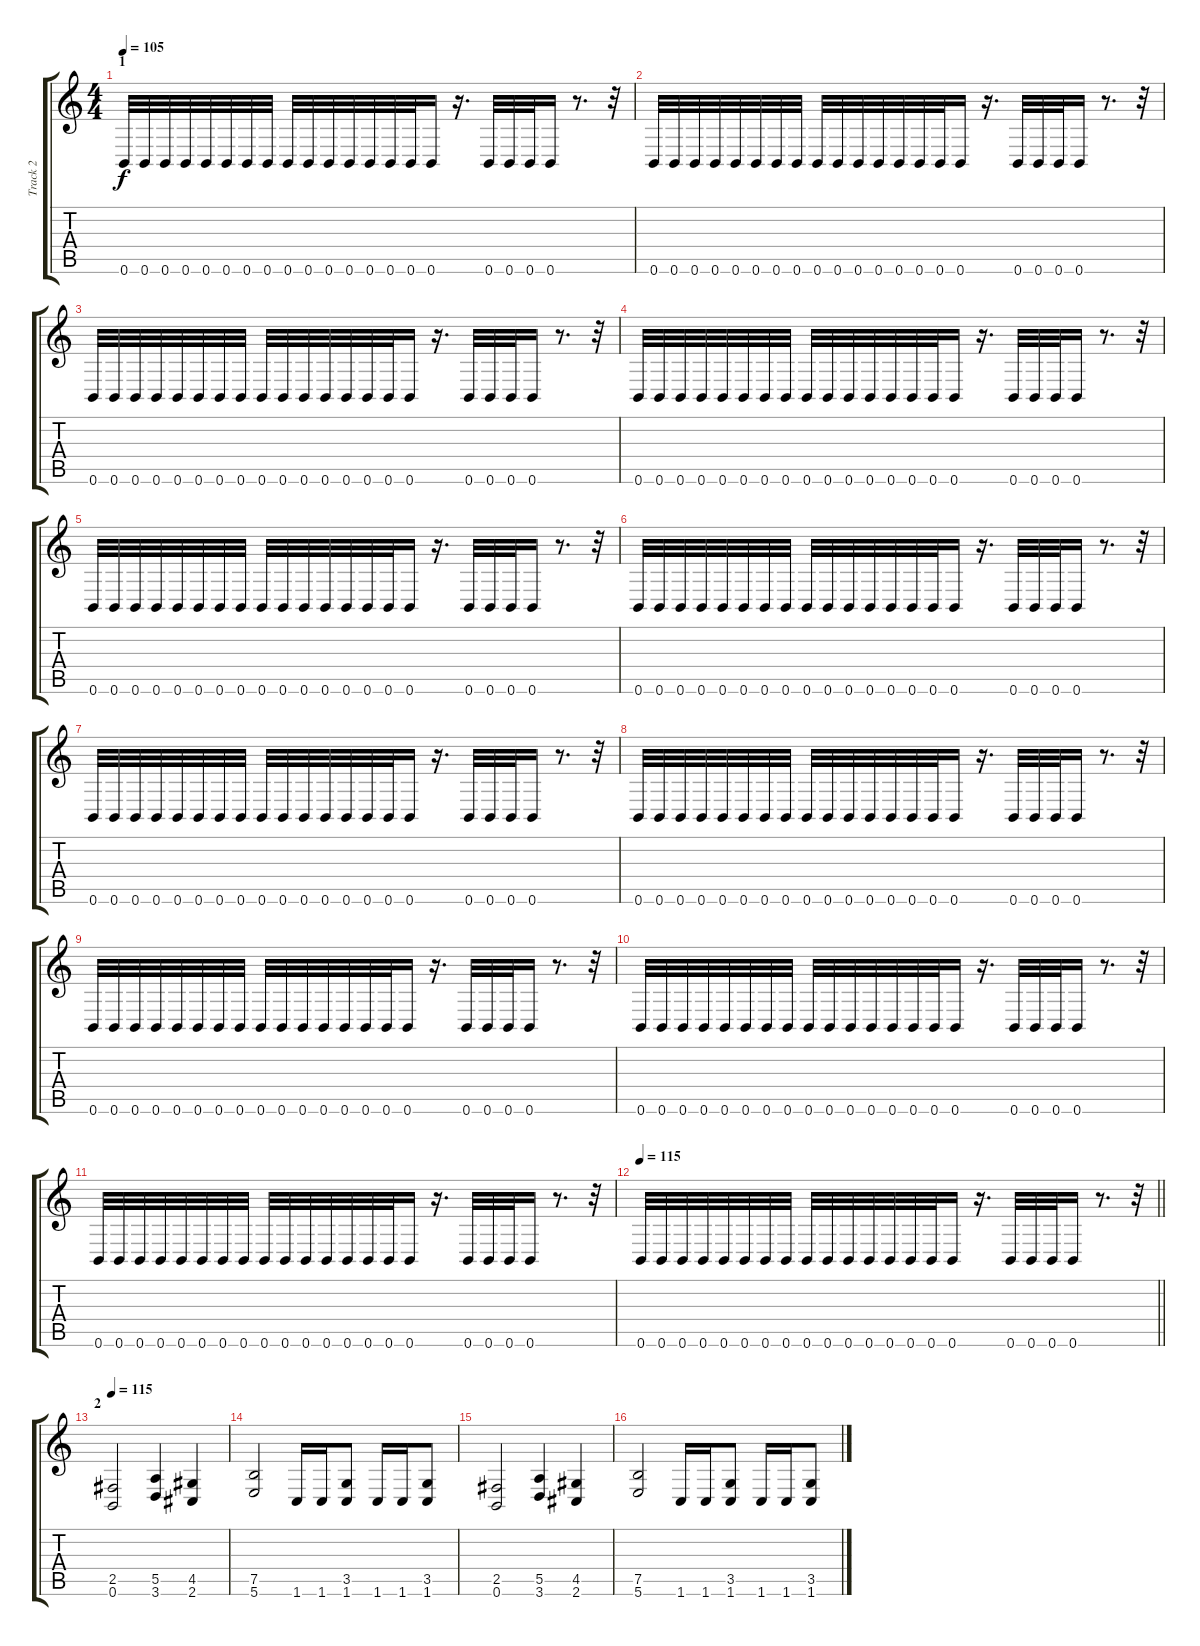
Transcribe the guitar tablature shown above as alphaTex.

\track ("Track 2" "Track 2") {instrument distortionguitar}
\staff {score tabs}
\tuning (B3 Gb3 D3 A2 E2 B1) {hide}
\ts (4 4)
\section ("" "1")
\tempo 105
\clef g2
\ks c
0.6.32{dy f} 0.6.32 0.6.32 0.6.32 0.6.32 0.6.32 0.6.32 0.6.32 0.6.32 0.6.32 0.6.32 0.6.32 0.6.32 0.6.32 0.6.32 0.6.16 r.16{d} 0.6.32 0.6.32 0.6.32 0.6.16 r.8{d} r.32 |
0.6.32 0.6.32 0.6.32 0.6.32 0.6.32 0.6.32 0.6.32 0.6.32 0.6.32 0.6.32 0.6.32 0.6.32 0.6.32 0.6.32 0.6.32 0.6.16 r.16{d} 0.6.32 0.6.32 0.6.32 0.6.16 r.8{d} r.32 |
0.6.32 0.6.32 0.6.32 0.6.32 0.6.32 0.6.32 0.6.32 0.6.32 0.6.32 0.6.32 0.6.32 0.6.32 0.6.32 0.6.32 0.6.32 0.6.16 r.16{d} 0.6.32 0.6.32 0.6.32 0.6.16 r.8{d} r.32 |
0.6.32 0.6.32 0.6.32 0.6.32 0.6.32 0.6.32 0.6.32 0.6.32 0.6.32 0.6.32 0.6.32 0.6.32 0.6.32 0.6.32 0.6.32 0.6.16 r.16{d} 0.6.32 0.6.32 0.6.32 0.6.16 r.8{d} r.32 |
0.6.32 0.6.32 0.6.32 0.6.32 0.6.32 0.6.32 0.6.32 0.6.32 0.6.32 0.6.32 0.6.32 0.6.32 0.6.32 0.6.32 0.6.32 0.6.16 r.16{d} 0.6.32 0.6.32 0.6.32 0.6.16 r.8{d} r.32 |
0.6.32 0.6.32 0.6.32 0.6.32 0.6.32 0.6.32 0.6.32 0.6.32 0.6.32 0.6.32 0.6.32 0.6.32 0.6.32 0.6.32 0.6.32 0.6.16 r.16{d} 0.6.32 0.6.32 0.6.32 0.6.16 r.8{d} r.32 |
0.6.32 0.6.32 0.6.32 0.6.32 0.6.32 0.6.32 0.6.32 0.6.32 0.6.32 0.6.32 0.6.32 0.6.32 0.6.32 0.6.32 0.6.32 0.6.16 r.16{d} 0.6.32 0.6.32 0.6.32 0.6.16 r.8{d} r.32 |
0.6.32 0.6.32 0.6.32 0.6.32 0.6.32 0.6.32 0.6.32 0.6.32 0.6.32 0.6.32 0.6.32 0.6.32 0.6.32 0.6.32 0.6.32 0.6.16 r.16{d} 0.6.32 0.6.32 0.6.32 0.6.16 r.8{d} r.32 |
0.6.32 0.6.32 0.6.32 0.6.32 0.6.32 0.6.32 0.6.32 0.6.32 0.6.32 0.6.32 0.6.32 0.6.32 0.6.32 0.6.32 0.6.32 0.6.16 r.16{d} 0.6.32 0.6.32 0.6.32 0.6.16 r.8{d} r.32 |
0.6.32 0.6.32 0.6.32 0.6.32 0.6.32 0.6.32 0.6.32 0.6.32 0.6.32 0.6.32 0.6.32 0.6.32 0.6.32 0.6.32 0.6.32 0.6.16 r.16{d} 0.6.32 0.6.32 0.6.32 0.6.16 r.8{d} r.32 |
0.6.32 0.6.32 0.6.32 0.6.32 0.6.32 0.6.32 0.6.32 0.6.32 0.6.32 0.6.32 0.6.32 0.6.32 0.6.32 0.6.32 0.6.32 0.6.16 r.16{d} 0.6.32 0.6.32 0.6.32 0.6.16 r.8{d} r.32 |
\tempo 115
\barLineRight lightlight
0.6.32 0.6.32 0.6.32 0.6.32 0.6.32 0.6.32 0.6.32 0.6.32 0.6.32 0.6.32 0.6.32 0.6.32 0.6.32 0.6.32 0.6.32 0.6.16 r.16{d} 0.6.32 0.6.32 0.6.32 0.6.16 r.8{d} r.32 |
\section ("" "2")
\tempo 115
(2.5 0.6).2 (5.5 3.6).4 (4.5 2.6).4 |
(7.5 5.6).2 1.6.16 1.6.16 (3.5 1.6).8 1.6.16 1.6.16 (3.5 1.6).8 |
(2.5 0.6).2 (5.5 3.6).4 (4.5 2.6).4 |
(7.5 5.6).2 1.6.16 1.6.16 (3.5 1.6).8 1.6.16 1.6.16 (3.5 1.6).8
